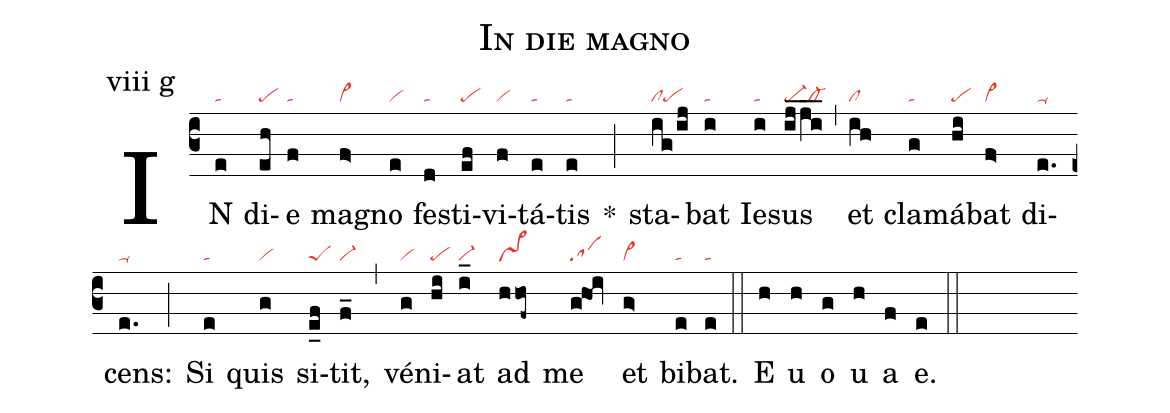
name: In die magno;
annotation: viii g;
mode: 8;
nabc-lines: 1;
%%
(c3)
IN(e|ta) di(eh|pe)e(f|ta) ma(f>|vi>)gno(e|vi) fe(d|ta)sti(ef|pe)vi(f|vi)tá(e|ta)tis(e|ta) *(;)
sta(ig/ij|clpe)bat(i|ta) Ie(i|ta)sus(ij_/ji__|pe-cl-) (,)
et(ih|cl) cla(g|ta)má(hi|pe)bat(f>|vi>) di(e.|ta-)cens:(e.|ta-) (;)
Si(e|ta) quis(g|vi) si(e_f|peS)tit,(f_|vi-) (,)
vé(g|vi)ni(hi|pe)at(i_|vi-) ad(hhof~|vs>) me(ghOi|sa) et(g>|vi>) bi(e|ta)bat.(e|ta) (::)
E(h) u(h) o(g) u(h) a(f) e.(e) (::)
